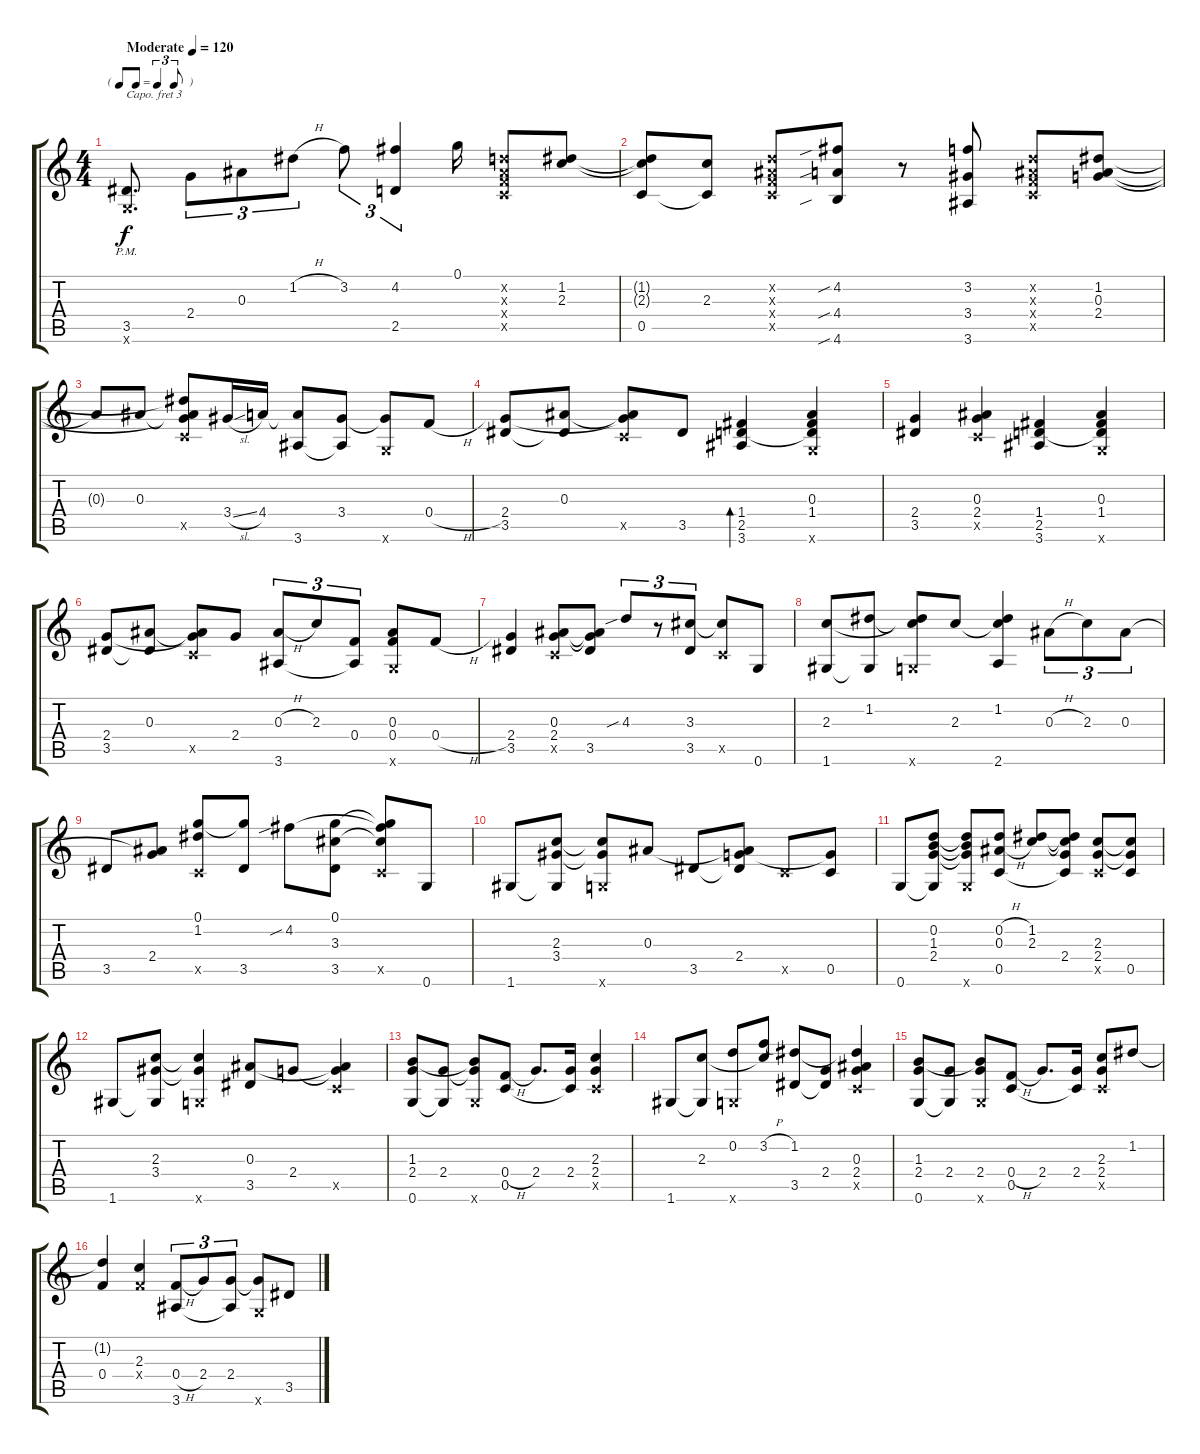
\track "" {instrument acousticguitarsteel}
\staff {score tabs}
\capo 3
\tuning (E4 B3 G3 D3 A2 E2) {hide}
\ts (4 4)
\tf triplet8th
\tempo (120 "Moderate")
\clef g2
\ks c
(3.5{pm} 0.6{x}).8{d dy f instrument acousticguitarsteel} 2.4.8{tu (3 2)} 0.3.8{tu (3 2)} 1.2{h}.8{tu (3 2)} 3.2.8{tu (3 2)} (4.2 2.5).4{tu (3 2)} 0.1.16 (0.2{x} 0.3{x} 0.4{x} 0.5{x}).8 (1.2 2.3).8 |
(1.2{t} 2.3{t} 0.5).8 (2.3 0.5{t}).8 (0.2{x} 0.3{x} 0.4{x} 0.5{x}).8 (4.2{sib} 4.4{sib} 4.6{sib}).8 r.8 (3.2 3.4 3.6).8 (0.2{x} 0.3{x} 0.4{x} 0.5{x}).8 (1.2 0.3 2.4).8 |
0.3{t}.8 0.3.8 (1.2{t} 0.3{t} 2.4{t} 0.5{x}).8 3.4{sl}.16 4.4.16 (4.4{t} 3.6).8 (3.4 3.6{t}).8 (3.4{t} 0.6{x}).8 0.4{h}.8 |
(2.4 3.5).8 (0.3 3.5{t}).8 (0.3{t} 2.4{t} 0.5{x}).8 3.5.8 (1.4 2.5 3.6).4{bd 60} (0.3 1.4 2.5{t} 0.6{x}).4 |
(2.4 3.5).4 (0.3 2.4 0.5{x}).4 (1.4 2.5 3.6).4 (0.3 1.4 2.5{t} 0.6{x}).4 |
(2.4 3.5).8 (0.3 3.5{t}).8 (0.3{t} 2.4{t} 0.5{x}).8 2.4.8 (0.3{h} 3.6).8{tu (3 2)} 2.3.8{tu (3 2)} (0.4 3.6{t}).8{tu (3 2)} (0.3 0.4 0.6{x}).8 0.4{h}.8 |
(2.4 3.5).4 (0.3 2.4 0.5{x}).8 (0.3{t} 2.4{t} 3.5).8 4.3{sib}.8{tu (3 2)} r.8{tu (3 2)} (3.3 3.5).8{tu (3 2)} (3.3{t} 0.5{x}).8 0.6.8 |
(2.3 1.6).8 (1.2 1.6{t}).8 (1.2{t} 2.3{t} 0.6{x}).8 2.3.8 (1.2 2.3{t} 2.6).4 0.3{h}.8{tu (3 2)} 2.3.8{tu (3 2)} 0.3.8{tu (3 2)} |
3.5.8 (0.3{t} 2.4).8 (0.1 1.2 0.5{x}).8 (0.1{t} 3.5).8 4.2{sib}.8 (0.1 3.3 3.5).8 (0.1{t} 4.2{t} 3.3{t} 0.5{x}).8 0.6.8 |
1.6.8 (2.3 3.4 1.6{t}).8 (2.3{t} 3.4{t} 0.6{x}).8 0.3.8 3.5.8 (0.3{t} 2.4 3.5{t}).8 0.5{x}.8 (2.4{t} 0.5).8 |
0.6.8 (0.2 1.3 2.4 0.6{t}).8 (0.2{t} 1.3{t} 2.4{t} 0.6{x}).8 (0.2{h} 0.3{h} 0.5).8 (1.2 2.3).8 (1.2{t} 2.3{t} 2.4 0.5{t}).8 (2.3 2.4 0.5{x}).8 (2.3{t} 2.4{t} 0.5).8 |
1.6.8 (2.3 3.4 1.6{t}).8 (2.3{t} 3.4{t} 0.6{x}).4 (0.3 3.5).8 2.4.8 (0.3{t} 2.4{t} 0.5{x}).4 |
(1.3 2.4 0.6).8 (2.4 0.6{t}).8 (1.3{t} 2.4{t} 0.6{x}).8 (0.4{h} 0.5).8 2.4.8{d} (2.4 0.5{t}).16 (2.3 2.4 0.5{x}).4 |
1.6.8 (2.3 1.6{t}).8 (0.2 0.6{x}).8 (3.2{h} 2.3{t}).8 (1.2 3.5).8 (2.4 3.5{t}).8 (1.2{t} 0.3 2.4 0.5{x}).4 |
(1.3 2.4 0.6).8 (2.4 0.6{t}).8 (1.3{t} 2.4 0.6{x}).8 (0.4{h} 0.5).8 2.4.8{d} (2.4 0.5{t}).16 (2.3 2.4 0.5{x}).8 1.2.8 |
(1.2{t} 0.4).4 (2.3 0.4{x}).4 (0.4{h} 3.6).8{tu (3 2)} 2.4.8{tu (3 2)} (2.4 3.6{t}).8{tu (3 2)} (2.4{t} 0.6{x}).8 3.5.8
